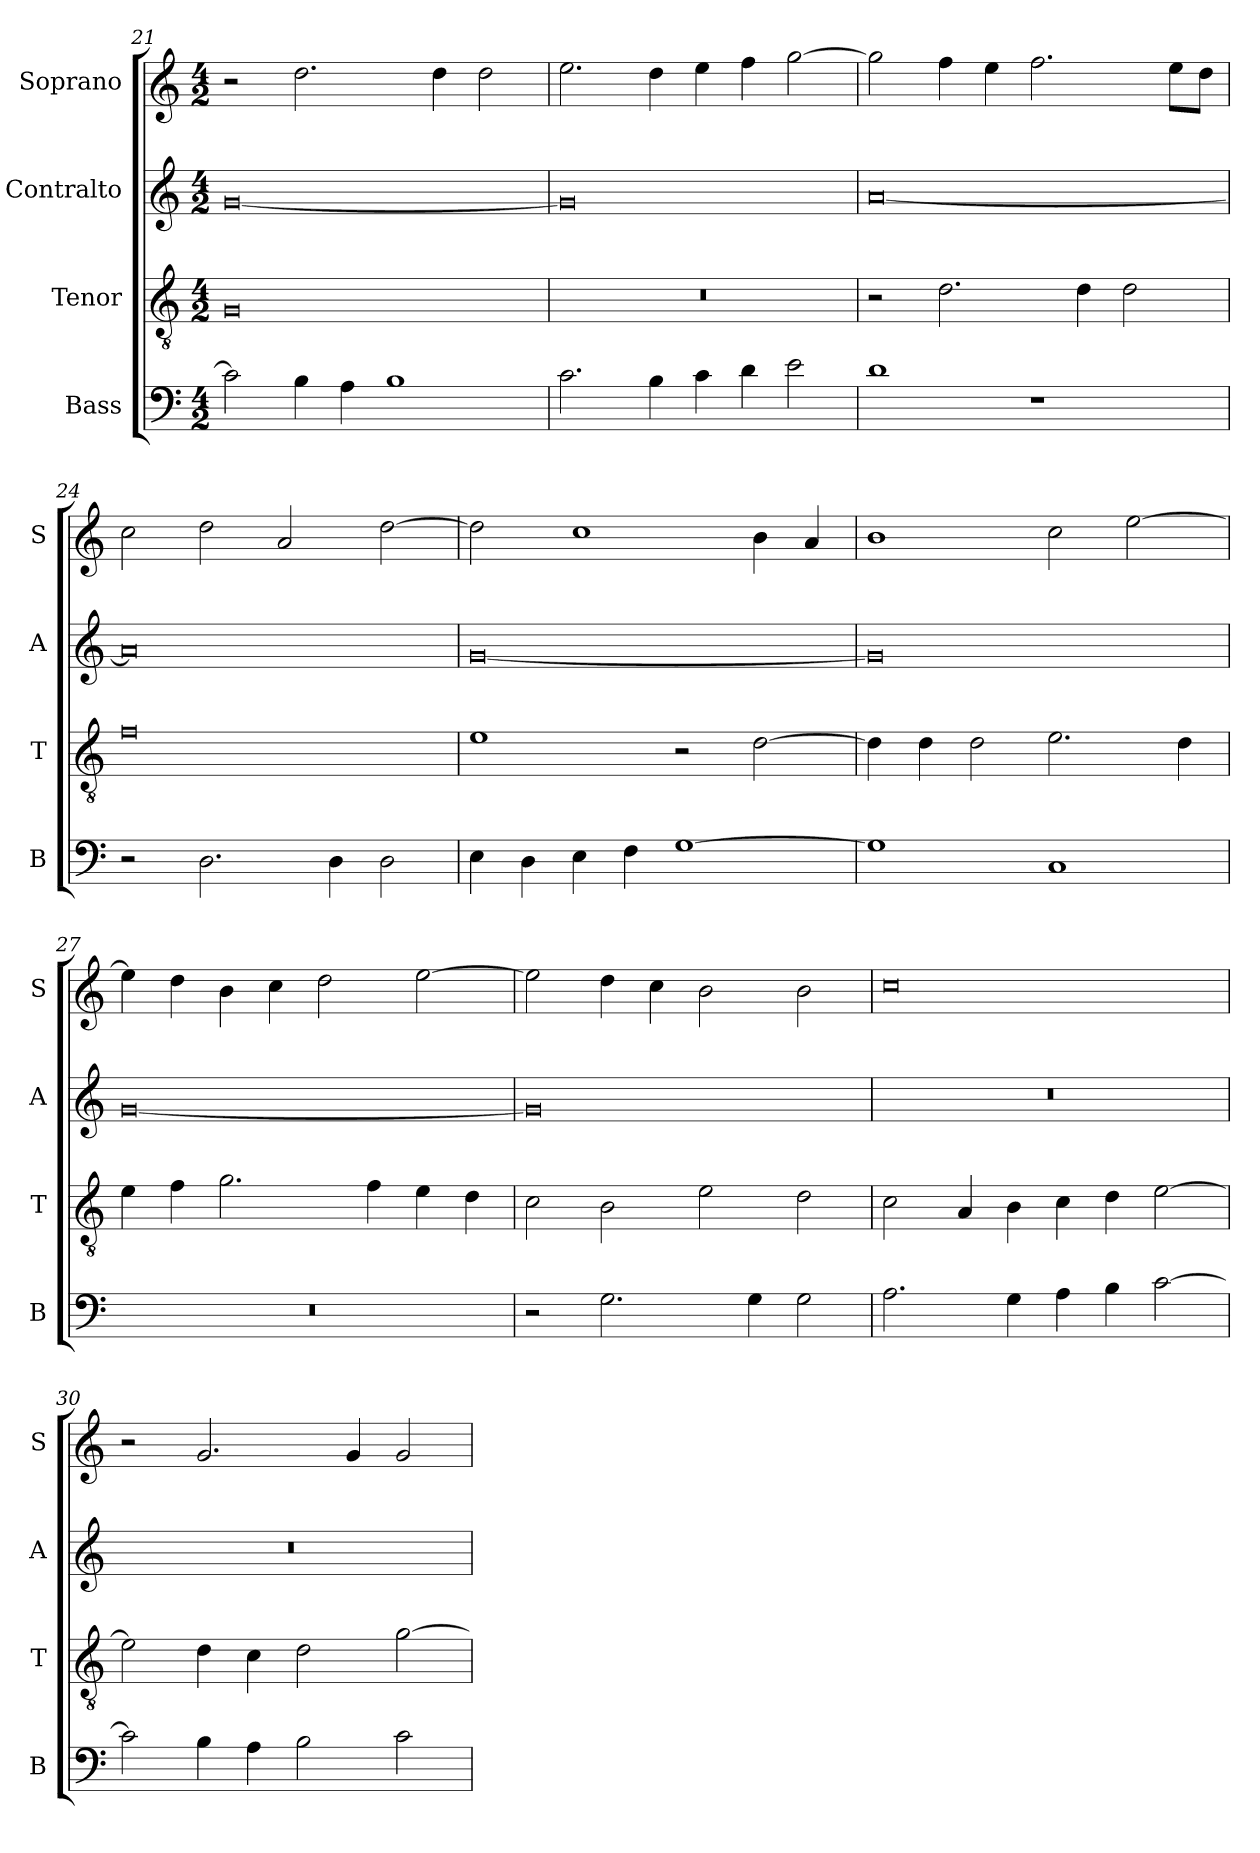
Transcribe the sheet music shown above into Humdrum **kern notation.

**kern	**kern	**kern	**kern
*part4	*part3	*part2	*part1
*staff4	*staff3	*staff2	*staff1
*I"Bass	*I"Tenor	*I"Contralto	*I"Soprano
*I'B	*I'T	*I'A	*I'S
*clefF4	*clefGv2	*clefG2	*clefG2
*k[]	*k[]	*k[]	*k[]
*G:mix	*G:mix	*G:mix	*G:mix
*M4/2	*M4/2	*M4/2	*M4/2
=21	=21	=21	=21
2c]	0G	[0g	2r
4B	.	.	2.dd
4A	.	.	.
1B	.	.	.
.	.	.	4dd
.	.	.	2dd
=22	=22	=22	=22
2.c	0r	0g]	2.ee
4B	.	.	4dd
4c	.	.	4ee
4d	.	.	4ff
2e	.	.	[2gg
=23	=23	=23	=23
1d	2r	[0a	2gg]
.	2.d	.	4ff
.	.	.	4ee
1r	.	.	2.ff
.	4d	.	.
.	2d	.	.
.	.	.	8ee\L
.	.	.	8dd\J
=24	=24	=24	=24
2r	0f	0a]	2cc
2.D	.	.	2dd
.	.	.	2a
4D	.	.	.
2D	.	.	[2dd
=25	=25	=25	=25
4E	1e	[0g	2dd]
4D	.	.	.
4E	.	.	1cc
4F	.	.	.
[1G	2r	.	.
.	[2d	.	4b
.	.	.	4a
=26	=26	=26	=26
1G]	4d]	0g]	1b
.	4d	.	.
.	2d	.	.
1C	2.e	.	2cc
.	.	.	[2ee
.	4d	.	.
=27	=27	=27	=27
0r	4e	[0g	4ee]
.	4f	.	4dd
.	2.g	.	4b
.	.	.	4cc
.	.	.	2dd
.	4f	.	.
.	4e	.	[2ee
.	4d	.	.
=28	=28	=28	=28
2r	2c	0g]	2ee]
2.G	2B	.	4dd
.	.	.	4cc
.	2e	.	2b
4G	.	.	.
2G	2d	.	2b
=29	=29	=29	=29
2.A	2c	0r	0cc
.	4A	.	.
4G	4B	.	.
4A	4c	.	.
4B	4d	.	.
[2c	[2e	.	.
=30	=30	=30	=30
2c]	2e]	0r	2r
4B	4d	.	2.g
4A	4c	.	.
2B	2d	.	.
.	.	.	4g
2c	[2g	.	2g
=	=	=	=
*-	*-	*-	*-
